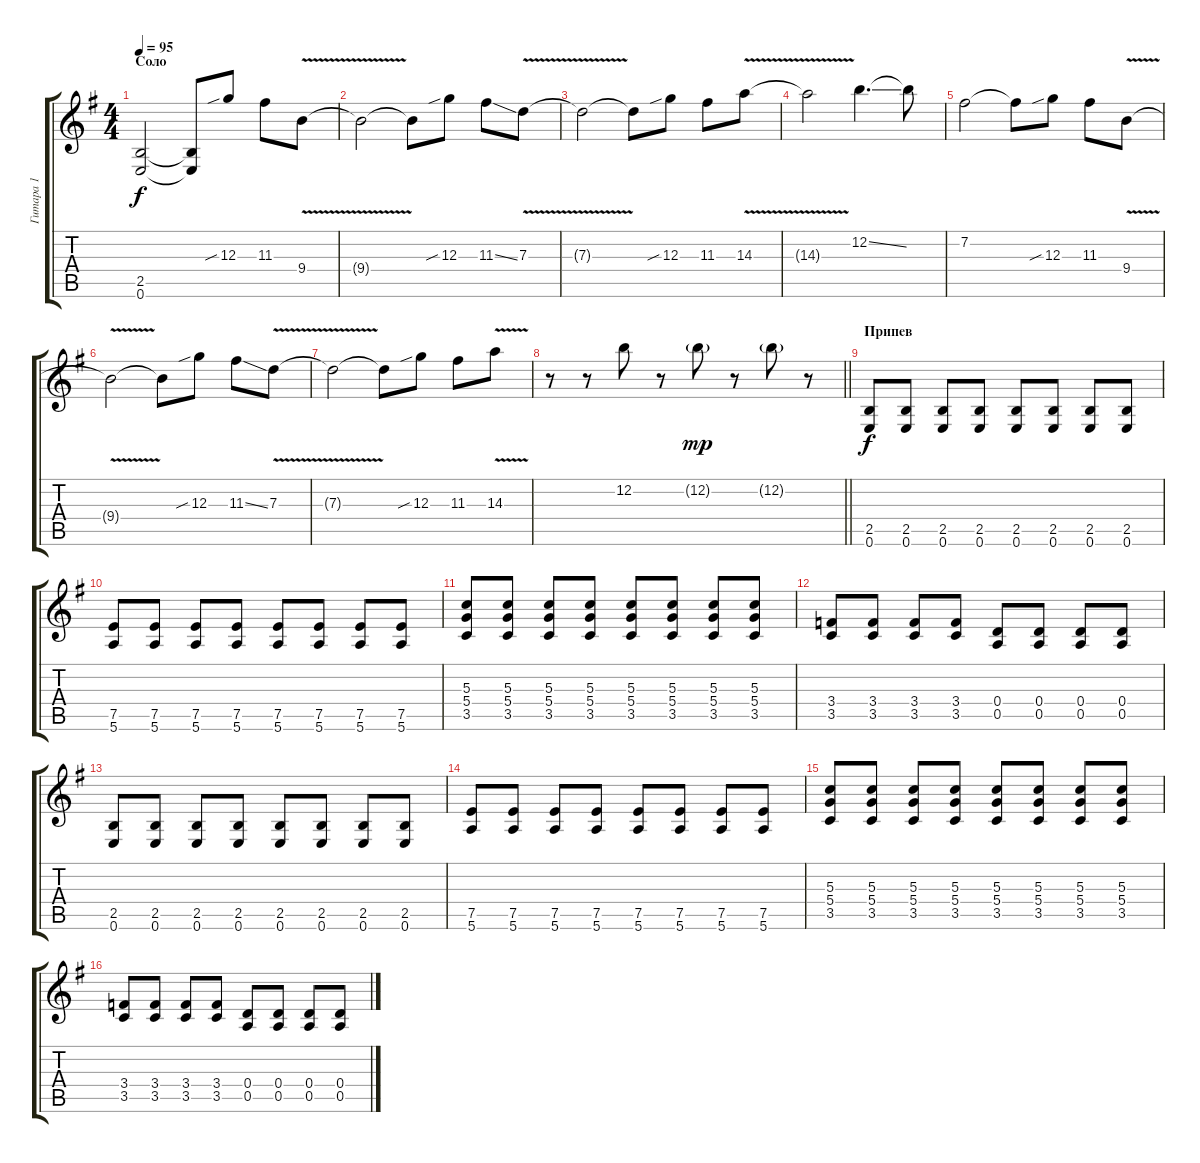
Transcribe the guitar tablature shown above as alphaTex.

\track ("Гитара 1" "Гитара 1") {instrument overdrivenguitar}
\staff {score tabs}
\tuning (E4 B3 G3 D3 A2 E2) {hide}
\ts (4 4)
\section ("" "Соло")
\tempo 95
\clef g2
\ks eminor
(2.5 0.6).2{dy f volume 7} (2.5{t} 0.6{t}).8 12.3{sib}.8 11.3.8 9.4{v}.8 |
9.4{t}.2 9.4{t}.8 12.3{sib}.8 11.3{ss}.8 7.3{v}.8 |
7.3{t}.2 7.3{t}.8 12.3{sib}.8 11.3.8 14.3{v}.8 |
14.3{t}.2 12.2{ss}.4{d} 12.2{t}.8 |
7.2.2 7.2{t}.8 12.3{sib}.8 11.3.8 9.4{v}.8 |
9.4{t}.2 9.4{t}.8 12.3{sib}.8 11.3{ss}.8 7.3{v}.8 |
7.3{t}.2 7.3{t}.8 12.3{sib}.8 11.3.8 14.3{v}.8 |
\barLineRight lightlight
r.8 r.8 12.2.8 r.8 12.2{g}.8{dy mp} r.8 12.2{g}.8 r.8 |
\section ("" "Припев")
(2.5 0.6).8{dy f volume 11} (2.5 0.6).8 (2.5 0.6).8 (2.5 0.6).8 (2.5 0.6).8 (2.5 0.6).8 (2.5 0.6).8 (2.5 0.6).8 |
(7.5 5.6).8 (7.5 5.6).8 (7.5 5.6).8 (7.5 5.6).8 (7.5 5.6).8 (7.5 5.6).8 (7.5 5.6).8 (7.5 5.6).8 |
(5.3 5.4 3.5).8 (5.3 5.4 3.5).8 (5.3 5.4 3.5).8 (5.3 5.4 3.5).8 (5.3 5.4 3.5).8 (5.3 5.4 3.5).8 (5.3 5.4 3.5).8 (5.3 5.4 3.5).8 |
(3.4 3.5).8 (3.4 3.5).8 (3.4 3.5).8 (3.4 3.5).8 (0.4 0.5).8 (0.4 0.5).8 (0.4 0.5).8 (0.4 0.5).8 |
(2.5 0.6).8 (2.5 0.6).8 (2.5 0.6).8 (2.5 0.6).8 (2.5 0.6).8 (2.5 0.6).8 (2.5 0.6).8 (2.5 0.6).8 |
(7.5 5.6).8 (7.5 5.6).8 (7.5 5.6).8 (7.5 5.6).8 (7.5 5.6).8 (7.5 5.6).8 (7.5 5.6).8 (7.5 5.6).8 |
(5.3 5.4 3.5).8 (5.3 5.4 3.5).8 (5.3 5.4 3.5).8 (5.3 5.4 3.5).8 (5.3 5.4 3.5).8 (5.3 5.4 3.5).8 (5.3 5.4 3.5).8 (5.3 5.4 3.5).8 |
(3.4 3.5).8 (3.4 3.5).8 (3.4 3.5).8 (3.4 3.5).8 (0.4 0.5).8 (0.4 0.5).8 (0.4 0.5).8 (0.4 0.5).8
